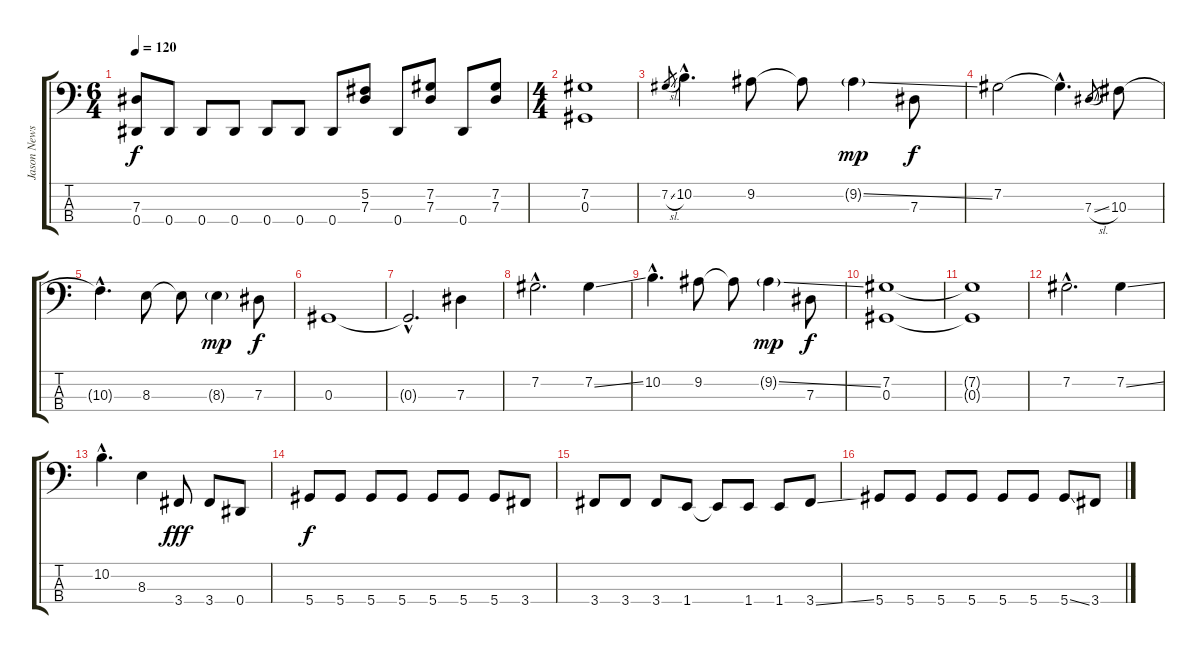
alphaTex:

\track ("Jason Newsted" "Jason News") {instrument electricbassfinger}
\staff {score tabs}
\tuning (Gb2 Db2 Ab1 Eb1) {hide}
\ts (6 4)
\tempo 120
\clef f4
\ks c
(7.3 0.4).8{dy f} 0.4.8 0.4.8 0.4.8 0.4.8 0.4.8 0.4.8 (5.2 7.3).8 0.4.8 (7.2 7.3).8 0.4.8 (7.2 7.3).8 |
\ts (4 4)
(7.2 0.3).1 |
7.2{sl}.8{gr} 10.2{hac}.4{d} 9.2.8 9.2{t}.8 9.2{ss g}.4{dy mp} 7.3.8{dy f} |
7.2.2 7.2{hac t}.4{d} 7.3{sl}.8{gr} 10.3.8 |
10.3{hac t}.4{d} 8.3.8 8.3{t}.8 8.3{g}.4{dy mp} 7.3.8{dy f} |
0.3.1 |
0.3{hac t}.2{d} 7.3.4 |
7.2{hac}.2{d} 7.2{ss}.4 |
10.2{hac}.4{d} 9.2.8 9.2{t}.8 9.2{ss g}.4{dy mp} 7.3.8{dy f} |
(7.2 0.3).1 |
(7.2{t} 0.3{t}).1 |
7.2{hac}.2{d} 7.2{ss}.4 |
10.2{hac}.4{d} 8.3.4 3.4.8{dy fff} 3.4.8 0.4.8 |
5.4.8{dy f} 5.4.8 5.4.8 5.4.8 5.4.8 5.4.8 5.4.8 3.4.8 |
3.4.8 3.4.8 3.4.8 1.4.8 1.4{t}.8 1.4.8 1.4.8 3.4{ss}.8 |
5.4.8 5.4.8 5.4.8 5.4.8 5.4.8 5.4.8 5.4{ss}.8 3.4.8
